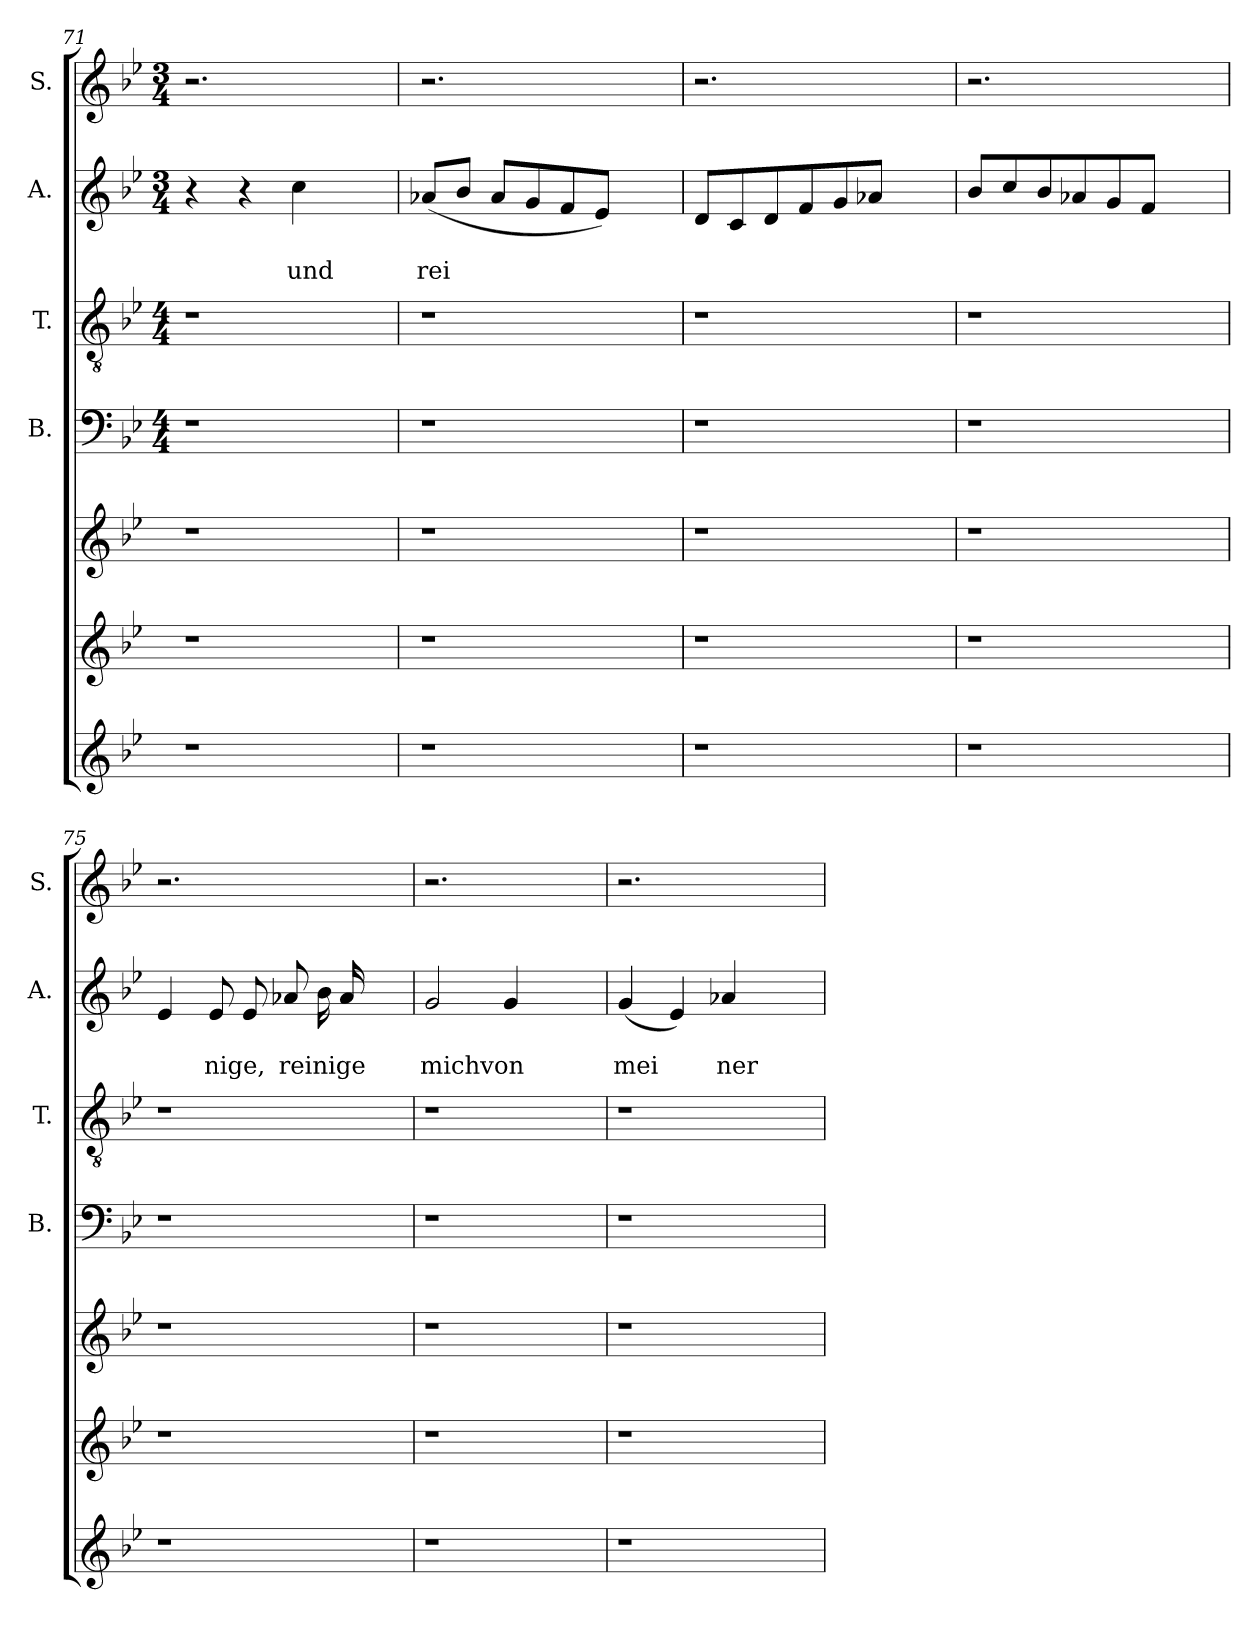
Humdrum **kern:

**kern	**kern	**kern	**kern	**kern	**kern	**text	**text	**kern
*part7	*part6	*part5	*part4	*part3	*part2	*part2	*part2	*part1
*staff7	*staff6	*staff5	*staff4	*staff3	*staff2	*staff2	*staff2	*staff1
*	*	*	*I"B.	*I"T.	*I"A.	*	*	*I"S.
*	*	*	*I'B.	*I'T.	*I'A.	*	*	*I'S.
*clefG2	*clefG2	*clefG2	*clefF4	*clefGv2	*clefG2	*	*	*clefG2
*k[b-e-]	*k[b-e-]	*k[b-e-]	*k[b-e-]	*k[b-e-]	*k[b-e-]	*	*	*k[b-e-]
*B-:	*B-:	*B-:	*B-:	*B-:	*B-:	*	*	*B-:
*	*	*	*M4/4	*M4/4	*M3/4	*	*	*M3/4
=71	=71	=71	=71	=71	=71	=71	=71	=71
1r	1r	1r	1r	1r	4r	.	.	2.r
.	.	.	.	.	4r	.	.	.
!	!	!	!	!	!	!	!LO:LY:b	!
.	.	.	.	.	4cc\	.	und	.
.	.	.	.	.	4ryy	.	.	4ryy
=72	=72	=72	=72	=72	=72	=72	=72	=72
!	!	!	!	!	!	!	!LO:LY:b	!
1r	1r	1r	1r	1r	(<8a-X/L	.	rei	2.r
.	.	.	.	.	8b-/J	.	.	.
.	.	.	.	.	8a-/L	.	.	.
.	.	.	.	.	8g/	.	.	.
.	.	.	.	.	8f/	.	.	.
.	.	.	.	.	8e-/J)	.	.	.
.	.	.	.	.	4ryy	.	.	4ryy
!!LO:LB:g=z
=73	=73	=73	=73	=73	=73	=73	=73	=73
1r	1r	1r	1r	1r	8d/L	.	.	2.r
.	.	.	.	.	8c/	.	.	.
.	.	.	.	.	8d/	.	.	.
.	.	.	.	.	8f/	.	.	.
.	.	.	.	.	8g/	.	.	.
.	.	.	.	.	8a-X/J	.	.	.
.	.	.	.	.	4ryy	.	.	4ryy
=74	=74	=74	=74	=74	=74	=74	=74	=74
1r	1r	1r	1r	1r	8b-/L	.	.	2.r
.	.	.	.	.	8cc/	.	.	.
.	.	.	.	.	8b-/	.	.	.
.	.	.	.	.	8a-X/	.	.	.
.	.	.	.	.	8g/	.	.	.
.	.	.	.	.	8f/J	.	.	.
.	.	.	.	.	4ryy	.	.	4ryy
=75	=75	=75	=75	=75	=75	=75	=75	=75
1r	1r	1r	1r	1r	4e-/	.	.	2.r
!	!	!	!	!	!	!	!LO:LY:b	!
.	.	.	.	.	8e-/	.	nige,	.
.	.	.	.	.	8e-/	.	.	.
!	!	!	!	!	!	!	!LO:LY:b	!
.	.	.	.	.	8a-X/	.	reinige	.
.	.	.	.	.	16b-\	.	.	.
.	.	.	.	.	16a-/	.	.	.
.	.	.	.	.	4ryy	.	.	4ryy
=76	=76	=76	=76	=76	=76	=76	=76	=76
!	!	!	!	!	!	!	!LO:LY:b	!
1r	1r	1r	1r	1r	2g/	.	michvon	2.r
.	.	.	.	.	4g/	.	.	.
.	.	.	.	.	4ryy	.	.	4ryy
=77	=77	=77	=77	=77	=77	=77	=77	=77
!	!	!	!	!	!	!	!LO:LY:b	!
1r	1r	1r	1r	1r	(<4g/	.	mei	2.r
.	.	.	.	.	4e-/)	.	.	.
!	!	!	!	!	!	!	!LO:LY:b	!
.	.	.	.	.	4a-X/	.	ner	.
.	.	.	.	.	4ryy	.	.	4ryy
=	=	=	=	=	=	=	=	=
*-	*-	*-	*-	*-	*-	*-	*-	*-
